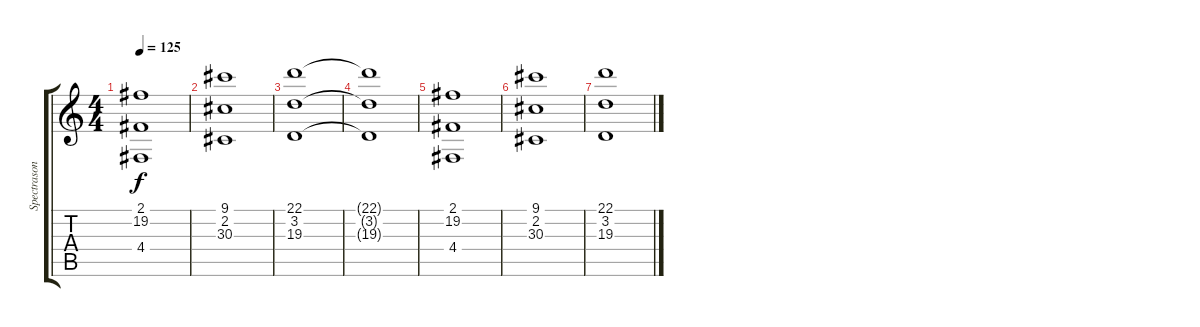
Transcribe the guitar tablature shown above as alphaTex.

\track ("Spectrasonics Omnisphere" "Spectrason") {instrument synthstrings2}
\staff {score tabs}
\tuning (E4 B3 G3 D3 A2 E2) {hide}
\ts (4 4)
\tempo 125
\clef g2
\ks c
(2.1 19.2 4.4).1{dy f} |
(9.1 2.2 30.3).1 |
(22.1 3.2 19.3).1 |
(22.1{t} 3.2{t} 19.3{t}).1 |
(2.1 19.2 4.4).1 |
(9.1 2.2 30.3).1 |
(22.1 3.2 19.3).1
